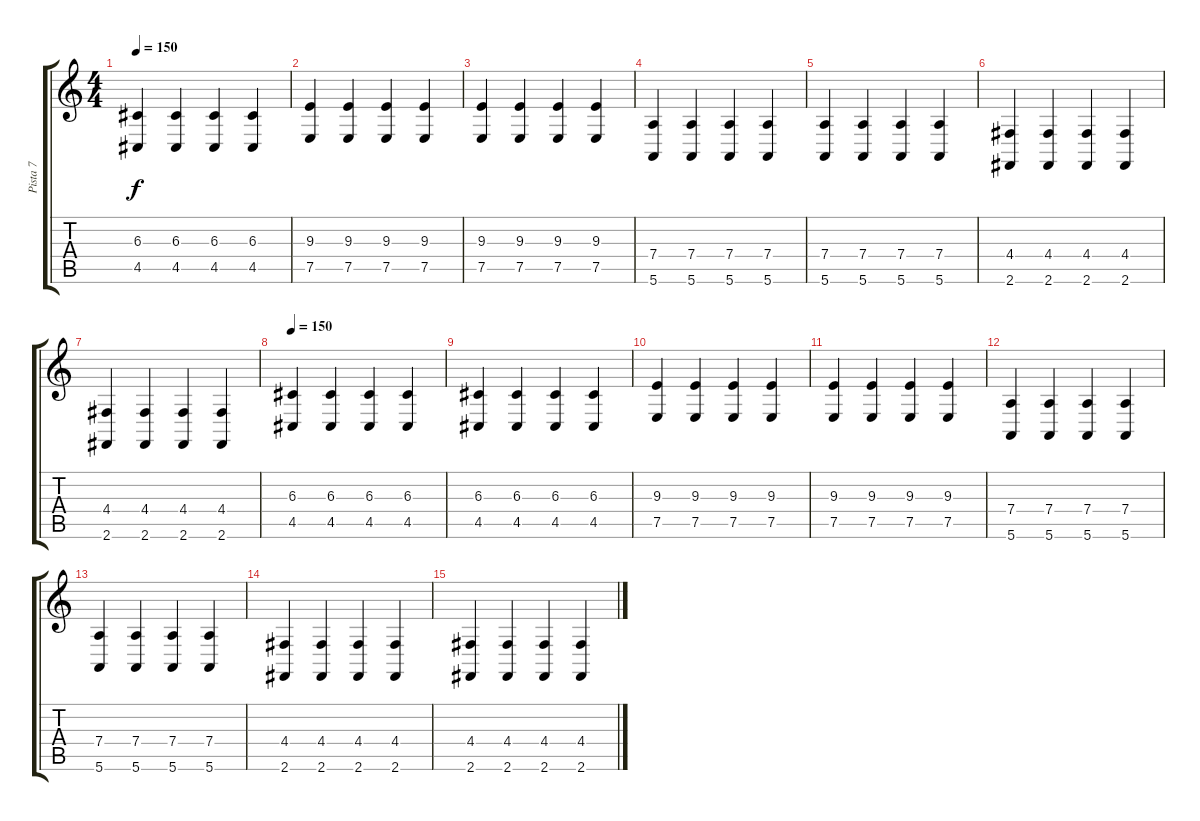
\track ("Pista 7" "Pista 7") {instrument acousticgrandpiano}
\staff {score tabs}
\tuning (E4 B3 G3 D3 A2 E2) {hide}
\ts (4 4)
\tempo 150
\clef g2
\ks c
(6.3 4.5).4{dy f} (6.3 4.5).4 (6.3 4.5).4 (6.3 4.5).4 |
(9.3 7.5).4 (9.3 7.5).4 (9.3 7.5).4 (9.3 7.5).4 |
(9.3 7.5).4 (9.3 7.5).4 (9.3 7.5).4 (9.3 7.5).4 |
(7.4 5.6).4 (7.4 5.6).4 (7.4 5.6).4 (7.4 5.6).4 |
(7.4 5.6).4 (7.4 5.6).4 (7.4 5.6).4 (7.4 5.6).4 |
(4.4 2.6).4 (4.4 2.6).4 (4.4 2.6).4 (4.4 2.6).4 |
(4.4 2.6).4 (4.4 2.6).4 (4.4 2.6).4 (4.4 2.6).4 |
\tempo 150
(6.3 4.5).4{instrument electricguitarmuted} (6.3 4.5).4 (6.3 4.5).4 (6.3 4.5).4 |
(6.3 4.5).4 (6.3 4.5).4 (6.3 4.5).4 (6.3 4.5).4 |
(9.3 7.5).4 (9.3 7.5).4 (9.3 7.5).4 (9.3 7.5).4 |
(9.3 7.5).4 (9.3 7.5).4 (9.3 7.5).4 (9.3 7.5).4 |
(7.4 5.6).4 (7.4 5.6).4 (7.4 5.6).4 (7.4 5.6).4 |
(7.4 5.6).4 (7.4 5.6).4 (7.4 5.6).4 (7.4 5.6).4 |
(4.4 2.6).4 (4.4 2.6).4 (4.4 2.6).4 (4.4 2.6).4 |
(4.4 2.6).4 (4.4 2.6).4 (4.4 2.6).4 (4.4 2.6).4
